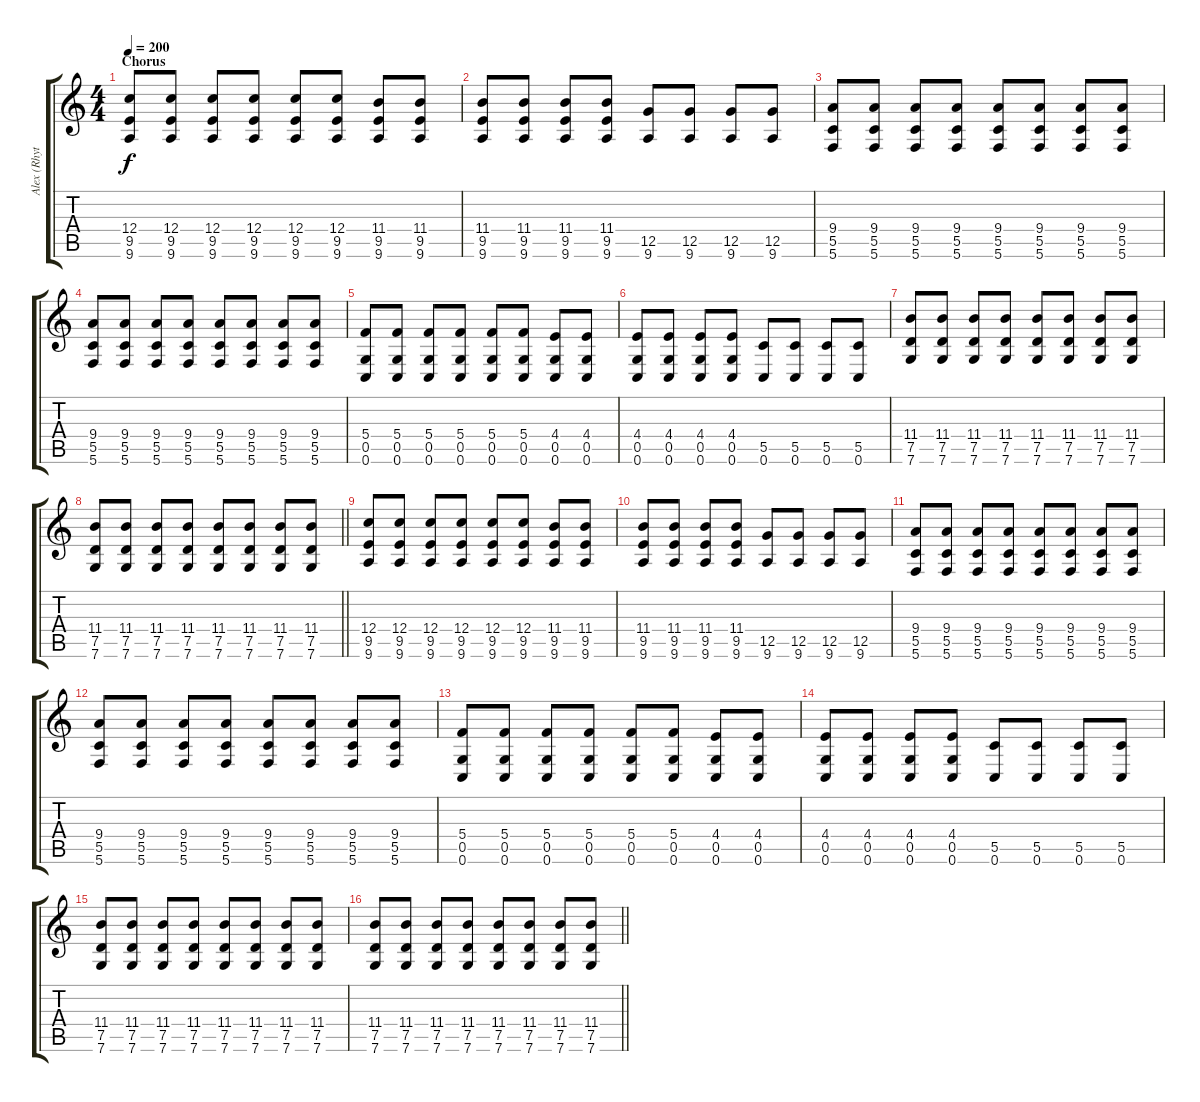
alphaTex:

\track ("Alex (Rhytm)" "Alex (Rhyt") {instrument overdrivenguitar}
\staff {score tabs}
\tuning (D4 A3 F3 C3 G2 C2) {hide}
\ts (4 4)
\section ("" "Chorus")
\tempo 200
\clef g2
\ks c
(12.4 9.5 9.6).8{dy f volume 12} (12.4 9.5 9.6).8 (12.4 9.5 9.6).8 (12.4 9.5 9.6).8 (12.4 9.5 9.6).8 (12.4 9.5 9.6).8 (11.4 9.5 9.6).8 (11.4 9.5 9.6).8 |
(11.4 9.5 9.6).8 (11.4 9.5 9.6).8 (11.4 9.5 9.6).8 (11.4 9.5 9.6).8 (12.5 9.6).8 (12.5 9.6).8 (12.5 9.6).8 (12.5 9.6).8 |
(9.4 5.5 5.6).8 (9.4 5.5 5.6).8 (9.4 5.5 5.6).8 (9.4 5.5 5.6).8 (9.4 5.5 5.6).8 (9.4 5.5 5.6).8 (9.4 5.5 5.6).8 (9.4 5.5 5.6).8 |
(9.4 5.5 5.6).8 (9.4 5.5 5.6).8 (9.4 5.5 5.6).8 (9.4 5.5 5.6).8 (9.4 5.5 5.6).8 (9.4 5.5 5.6).8 (9.4 5.5 5.6).8 (9.4 5.5 5.6).8 |
(5.4 0.5 0.6).8 (5.4 0.5 0.6).8 (5.4 0.5 0.6).8 (5.4 0.5 0.6).8 (5.4 0.5 0.6).8 (5.4 0.5 0.6).8 (4.4 0.5 0.6).8 (4.4 0.5 0.6).8 |
(4.4 0.5 0.6).8 (4.4 0.5 0.6).8 (4.4 0.5 0.6).8 (4.4 0.5 0.6).8 (5.5 0.6).8 (5.5 0.6).8 (5.5 0.6).8 (5.5 0.6).8 |
(11.4 7.5 7.6).8 (11.4 7.5 7.6).8 (11.4 7.5 7.6).8 (11.4 7.5 7.6).8 (11.4 7.5 7.6).8 (11.4 7.5 7.6).8 (11.4 7.5 7.6).8 (11.4 7.5 7.6).8 |
\barLineRight lightlight
(11.4 7.5 7.6).8 (11.4 7.5 7.6).8 (11.4 7.5 7.6).8 (11.4 7.5 7.6).8 (11.4 7.5 7.6).8 (11.4 7.5 7.6).8 (11.4 7.5 7.6).8 (11.4 7.5 7.6).8 |
(12.4 9.5 9.6).8 (12.4 9.5 9.6).8 (12.4 9.5 9.6).8 (12.4 9.5 9.6).8 (12.4 9.5 9.6).8 (12.4 9.5 9.6).8 (11.4 9.5 9.6).8 (11.4 9.5 9.6).8 |
(11.4 9.5 9.6).8 (11.4 9.5 9.6).8 (11.4 9.5 9.6).8 (11.4 9.5 9.6).8 (12.5 9.6).8 (12.5 9.6).8 (12.5 9.6).8 (12.5 9.6).8 |
(9.4 5.5 5.6).8 (9.4 5.5 5.6).8 (9.4 5.5 5.6).8 (9.4 5.5 5.6).8 (9.4 5.5 5.6).8 (9.4 5.5 5.6).8 (9.4 5.5 5.6).8 (9.4 5.5 5.6).8 |
(9.4 5.5 5.6).8 (9.4 5.5 5.6).8 (9.4 5.5 5.6).8 (9.4 5.5 5.6).8 (9.4 5.5 5.6).8 (9.4 5.5 5.6).8 (9.4 5.5 5.6).8 (9.4 5.5 5.6).8 |
(5.4 0.5 0.6).8 (5.4 0.5 0.6).8 (5.4 0.5 0.6).8 (5.4 0.5 0.6).8 (5.4 0.5 0.6).8 (5.4 0.5 0.6).8 (4.4 0.5 0.6).8 (4.4 0.5 0.6).8 |
(4.4 0.5 0.6).8 (4.4 0.5 0.6).8 (4.4 0.5 0.6).8 (4.4 0.5 0.6).8 (5.5 0.6).8 (5.5 0.6).8 (5.5 0.6).8 (5.5 0.6).8 |
(11.4 7.5 7.6).8 (11.4 7.5 7.6).8 (11.4 7.5 7.6).8 (11.4 7.5 7.6).8 (11.4 7.5 7.6).8 (11.4 7.5 7.6).8 (11.4 7.5 7.6).8 (11.4 7.5 7.6).8 |
\barLineRight lightlight
(11.4 7.5 7.6).8 (11.4 7.5 7.6).8 (11.4 7.5 7.6).8 (11.4 7.5 7.6).8 (11.4 7.5 7.6).8 (11.4 7.5 7.6).8 (11.4 7.5 7.6).8 (11.4 7.5 7.6).8
